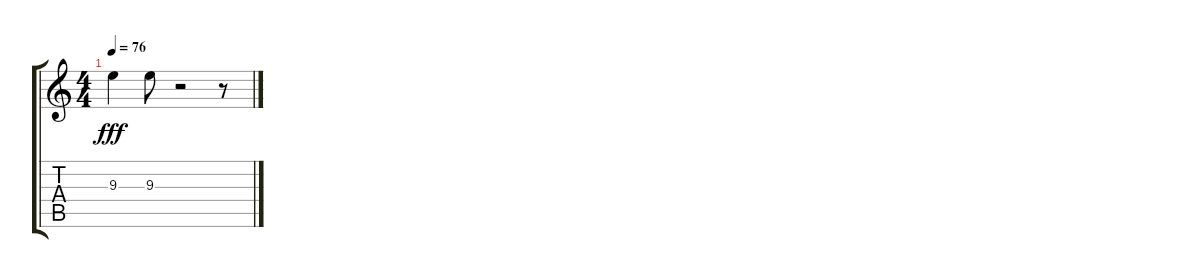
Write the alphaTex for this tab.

\track "" {instrument overdrivenguitar}
\staff {score tabs}
\tuning (E4 B3 G3 D3 A2 E2) {hide}
\ts (4 4)
\tempo 76
\clef g2
\ks c
9.3.4{dy fff} 9.3.8 r.2 r.8
